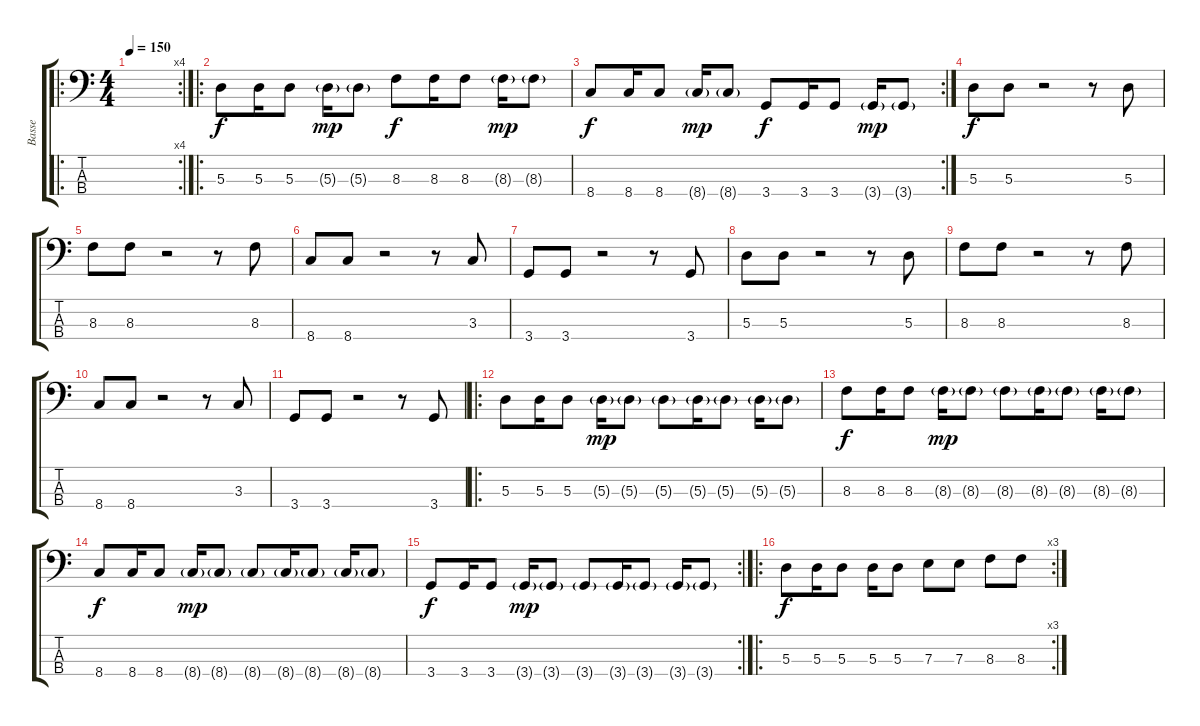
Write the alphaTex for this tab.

\track ("Basse" "Basse") {instrument electricbassfinger}
\staff {score tabs}
\tuning (G2 D2 A1 E1) {hide}
\ro
\rc 4
\ts (4 4)
\tempo 150
\clef f4
\ks c
|
\ro
5.3.8 5.3.16 5.3.8 5.3{g}.16{dy mp} 5.3{g}.8 8.3.8{dy f} 8.3.16 8.3.8 8.3{g}.16{dy mp} 8.3{g}.8 |
\rc 2
8.4.8{dy f} 8.4.16 8.4.8 8.4{g}.16{dy mp} 8.4{g}.8 3.4.8{dy f} 3.4.16 3.4.8 3.4{g}.16{dy mp} 3.4{g}.8 |
5.3.8{dy f} 5.3.8 r.2 r.8 5.3.8 |
8.3.8 8.3.8 r.2 r.8 8.3.8 |
8.4.8 8.4.8 r.2 r.8 3.3.8 |
3.4.8 3.4.8 r.2 r.8 3.4.8 |
5.3.8 5.3.8 r.2 r.8 5.3.8 |
8.3.8 8.3.8 r.2 r.8 8.3.8 |
8.4.8 8.4.8 r.2 r.8 3.3.8 |
3.4.8 3.4.8 r.2 r.8 3.4.8 |
\ro
5.3.8 5.3.16 5.3.8 5.3{g}.16{dy mp} 5.3{g}.8 5.3{g}.8 5.3{g}.16 5.3{g}.8 5.3{g}.16 5.3{g}.8 |
8.3.8{dy f} 8.3.16 8.3.8 8.3{g}.16{dy mp} 8.3{g}.8 8.3{g}.8 8.3{g}.16 8.3{g}.8 8.3{g}.16 8.3{g}.8 |
8.4.8{dy f} 8.4.16 8.4.8 8.4{g}.16{dy mp} 8.4{g}.8 8.4{g}.8 8.4{g}.16 8.4{g}.8 8.4{g}.16 8.4{g}.8 |
\rc 2
3.4.8{dy f} 3.4.16 3.4.8 3.4{g}.16{dy mp} 3.4{g}.8 3.4{g}.8 3.4{g}.16 3.4{g}.8 3.4{g}.16 3.4{g}.8 |
\ro
\rc 3
5.3.8{dy f} 5.3.16 5.3.8 5.3.16 5.3.8 7.3.8 7.3.8 8.3.8 8.3.8
